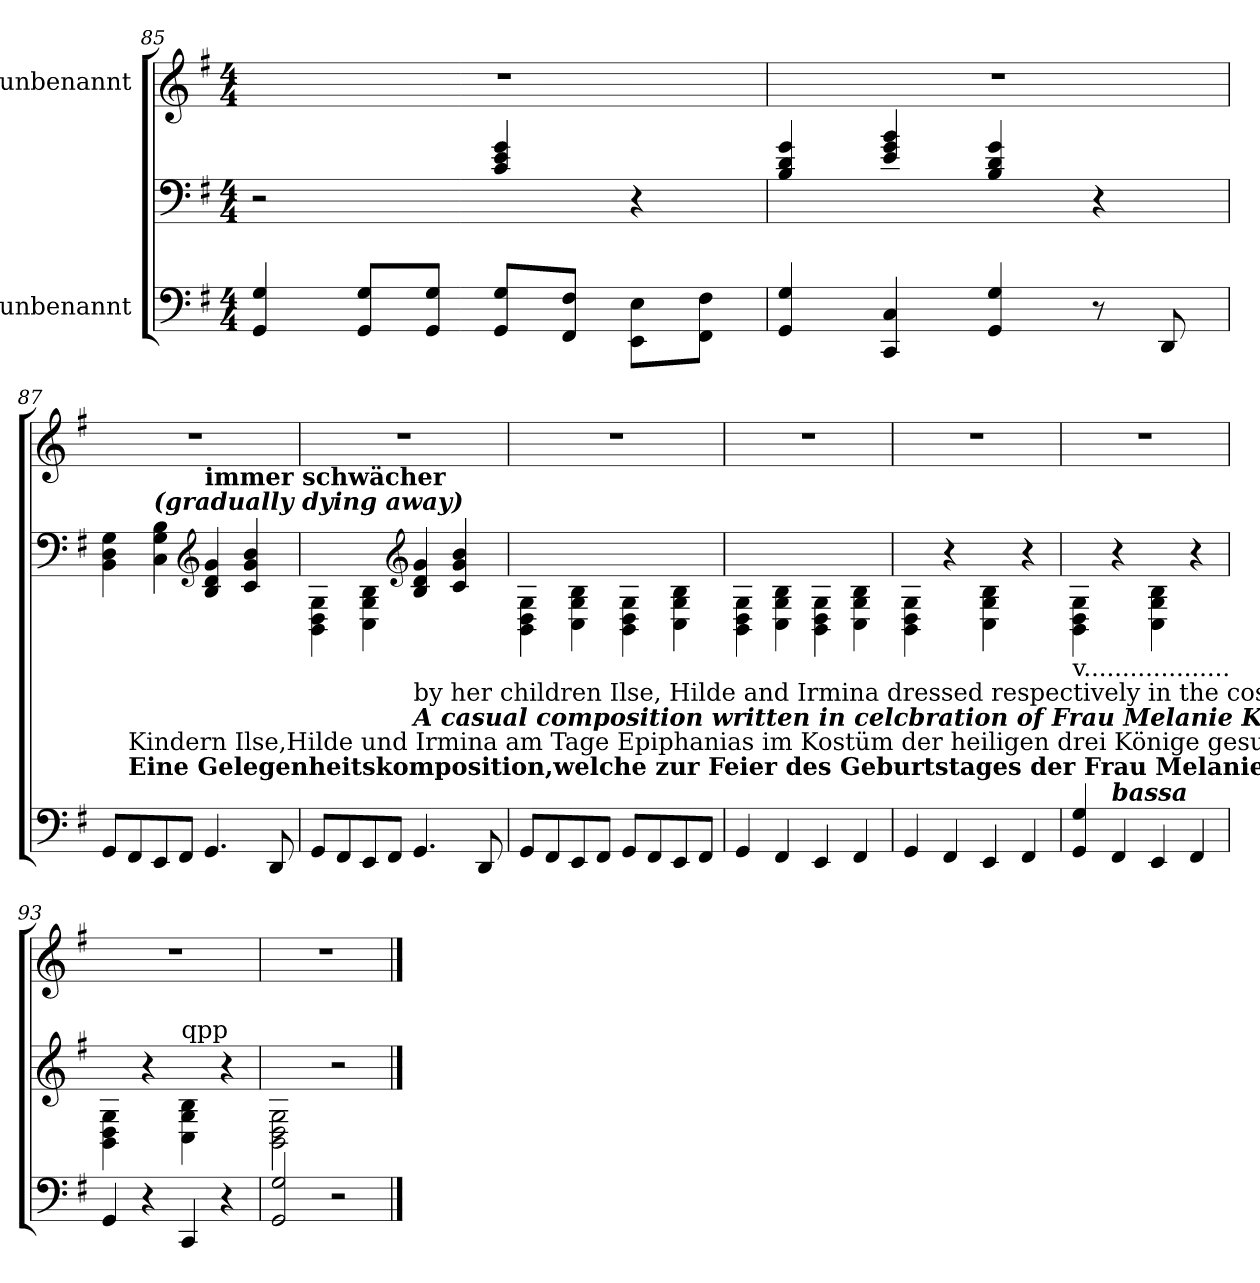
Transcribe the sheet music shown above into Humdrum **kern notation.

**kern	**kern	**kern
*part2	*part2	*part1
*staff3	*staff2	*staff1
*I"unbenannt	*	*I"unbenannt
*clefF4	*clefF4	*clefG2
*k[f#]	*k[f#]	*k[f#]
*M4/4	*M4/4	*M4/4
=85	=85	=85
*^	*	*
4GG/ 4G/	2.ryy	2r	1r
8GG/ 8G/L	.	.	.
8GG/ 8G/J	.	.	.
8GG/ 8G/L	.	4c/ 4e/ 4g/	.
8FF#/ 8F#/J	.	.	.
8ryy	8EE\ 8E\L	4r	.
8ryy	8FF#\ 8F#\J	.	.
*v	*v	*	*
=86	=86	=86
4GG/ 4G/	4B/ 4d/ 4g/	1r
4CC/ 4C/	4e/ 4g/ 4b/	.
4GG/ 4G/	4B/ 4d/ 4g/	.
8r	4r	.
8DD/	.	.
!!LO:LB:g=z
=87	=87	=87
8GG/L	4BB\ 4D\ 4G\	1r
!LO:TX:a:B:t=Eine Gelegenheitskomposition,welche zur Feier des Geburtstages der Frau Melanie Köchert geschrieben und von ihren	!	!
!LO:TX:a:t=Kindern Ilse,Hilde und Irmina am Tage Epiphanias im Kostüm der heiligen drei Könige gesungen und dargestellt wurde.	!	!
8FF#/	.	.
!	!LO:TX:a:Bi:t=(gradually dying away)	!
8EE/	4C\ 4G\ 4B\	.
8FF#/J	.	.
*	*clefG2	*
!	!LO:TX:a:B:t=immer schwächer	!
4.GG/	4B/ 4d/ 4g/	.
.	4c/ 4g/ 4b/	.
8DD/	.	.
=88	=88	=88
8GG/L	4BB\ 4D\ 4G\	1r
8FF#/	.	.
8EE/	4C\ 4G\ 4B\	.
8FF#/J	.	.
*	*clefG2	*
!LO:TX:a:Bi:t=A casual composition written in celcbration of Frau Melanie Koechert´s birthday sung and performed on the day of Epiphany	!	!
!LO:TX:a:t=by her children Ilse, Hilde and Irmina dressed respectively in the costumes representing the characters of the Three Magi!	!	!
4.GG/	4B/ 4d/ 4g/	.
.	4c/ 4g/ 4b/	.
8DD/	.	.
=89	=89	=89
8GG/L	4BB\ 4D\ 4G\	1r
8FF#/	.	.
8EE/	4C\ 4G\ 4B\	.
8FF#/J	.	.
8GG/L	4BB\ 4D\ 4G\	.
8FF#/	.	.
8EE/	4C\ 4G\ 4B\	.
8FF#/J	.	.
=90	=90	=90
4GG/	4BB\ 4D\ 4G\	1r
4FF#/	4C\ 4G\ 4B\	.
4EE/	4BB\ 4D\ 4G\	.
4FF#/	4C\ 4G\ 4B\	.
=91	=91	=91
4GG/	4BB\ 4D\ 4G\	1r
4FF#/	4r	.
4EE/	4C\ 4G\ 4B\	.
4FF#/	4r	.
=92	=92	=92
!LO:TX:a:t=v...................	!	!
4GG/ 4G/	4BB\ 4D\ 4G\	1r
!LO:TX:a:Bi:t=bassa	!	!
4FF#/	4r	.
4EE/	4C\ 4G\ 4B\	.
4FF#/	4r	.
=93	=93	=93
4GG/	4BB\ 4D\ 4G\	1r
4r	4r	.
!	!LO:TX:a:t=qpp	!
4CC/	4C\ 4G\ 4B\	.
4r	4r	.
=94	=94	=94
2GG/ 2G/	2BB\ 2D\ 2G\	1r
2r	2r	.
==	==	==
*-	*-	*-
